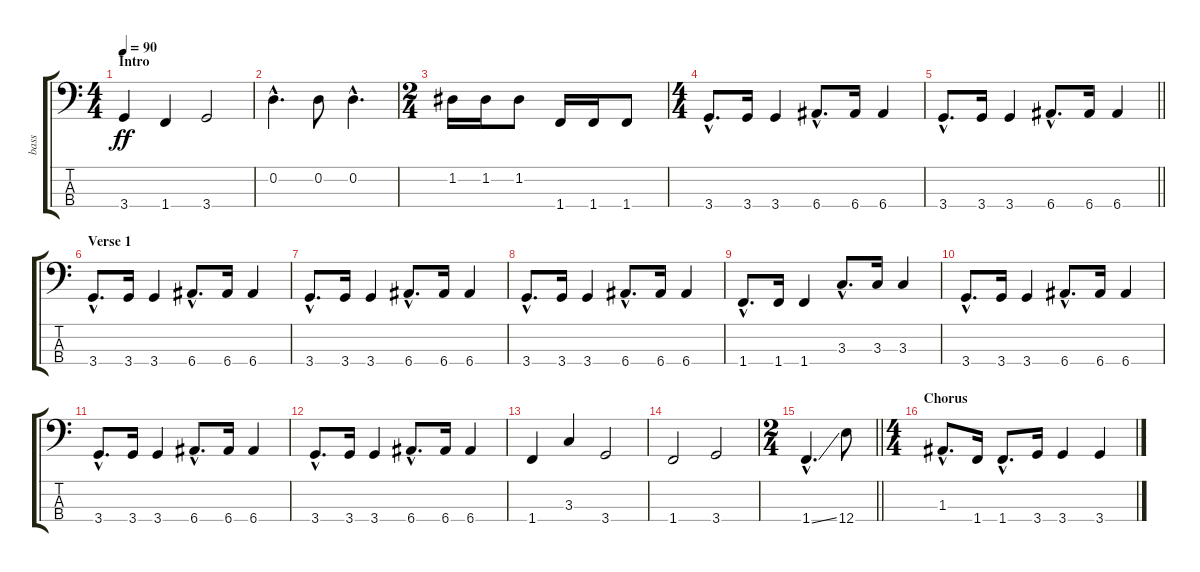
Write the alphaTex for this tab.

\track ("bass" "bass") {instrument electricbasspick}
\staff {score tabs}
\tuning (G2 D2 A1 E1) {hide}
\ts (4 4)
\section ("" "Intro")
\tempo 90
\clef f4
\ks c
3.4.4{dy ff instrument electricbasspick} 1.4.4 3.4.2 |
0.2{hac}.4{d} 0.2.8 0.2{hac}.4{d} |
\ts (2 4)
1.2.16 1.2.16 1.2.8 1.4.16 1.4.16 1.4.8 |
\ts (4 4)
3.4{hac}.8{d} 3.4.16 3.4.4 6.4{hac}.8{d} 6.4.16 6.4.4 |
\barLineRight lightlight
3.4{hac}.8{d} 3.4.16 3.4.4 6.4{hac}.8{d} 6.4.16 6.4.4 |
\section ("" "Verse 1")
3.4{hac}.8{d} 3.4.16 3.4.4 6.4{hac}.8{d} 6.4.16 6.4.4 |
3.4{hac}.8{d} 3.4.16 3.4.4 6.4{hac}.8{d} 6.4.16 6.4.4 |
3.4{hac}.8{d} 3.4.16 3.4.4 6.4{hac}.8{d} 6.4.16 6.4.4 |
1.4{hac}.8{d} 1.4.16 1.4.4 3.3{hac}.8{d} 3.3.16 3.3.4 |
3.4{hac}.8{d} 3.4.16 3.4.4 6.4{hac}.8{d} 6.4.16 6.4.4 |
3.4{hac}.8{d} 3.4.16 3.4.4 6.4{hac}.8{d} 6.4.16 6.4.4 |
3.4{hac}.8{d} 3.4.16 3.4.4 6.4{hac}.8{d} 6.4.16 6.4.4 |
1.4.4 3.3.4 3.4.2 |
1.4.2 3.4.2 |
\ts (2 4)
\barLineRight lightlight
1.4{ss hac}.4{d} 12.4.8 |
\ts (4 4)
\section ("" "Chorus")
1.3{hac}.8{d} 1.4.16 1.4{hac}.8{d} 3.4.16 3.4.4 3.4.4
